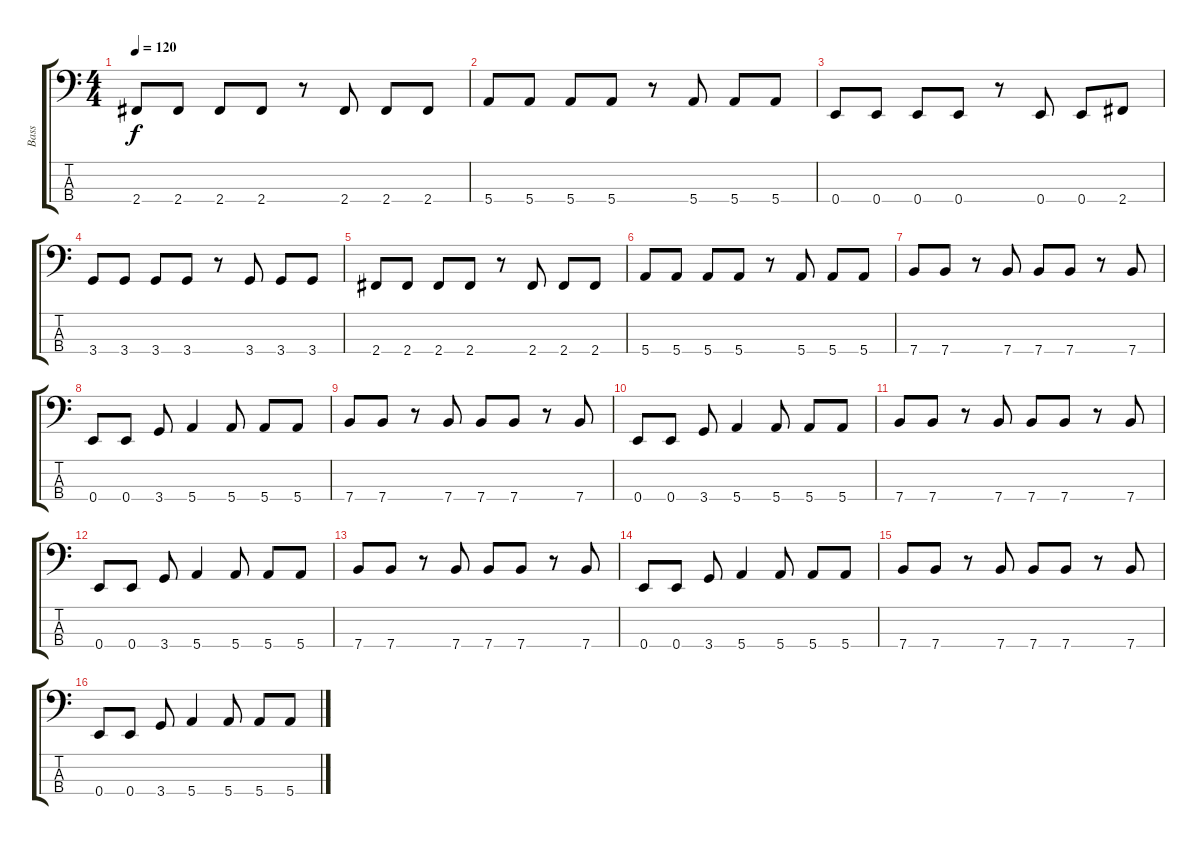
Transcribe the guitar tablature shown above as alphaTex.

\track ("Bass" "Bass") {instrument slapbass2}
\staff {score tabs}
\tuning (G2 D2 A1 E1) {hide}
\ts (4 4)
\tempo 120
\clef f4
\ks c
2.4.8{dy f} 2.4.8 2.4.8 2.4.8 r.8 2.4.8 2.4.8 2.4.8 |
5.4.8 5.4.8 5.4.8 5.4.8 r.8 5.4.8 5.4.8 5.4.8 |
0.4.8 0.4.8 0.4.8 0.4.8 r.8 0.4.8 0.4.8 2.4.8 |
3.4.8 3.4.8 3.4.8 3.4.8 r.8 3.4.8 3.4.8 3.4.8 |
2.4.8 2.4.8 2.4.8 2.4.8 r.8 2.4.8 2.4.8 2.4.8 |
5.4.8 5.4.8 5.4.8 5.4.8 r.8 5.4.8 5.4.8 5.4.8 |
7.4.8 7.4.8 r.8 7.4.8 7.4.8 7.4.8 r.8 7.4.8 |
0.4.8 0.4.8 3.4.8 5.4.4 5.4.8 5.4.8 5.4.8 |
7.4.8 7.4.8 r.8 7.4.8 7.4.8 7.4.8 r.8 7.4.8 |
0.4.8 0.4.8 3.4.8 5.4.4 5.4.8 5.4.8 5.4.8 |
7.4.8 7.4.8 r.8 7.4.8 7.4.8 7.4.8 r.8 7.4.8 |
0.4.8 0.4.8 3.4.8 5.4.4 5.4.8 5.4.8 5.4.8 |
7.4.8 7.4.8 r.8 7.4.8 7.4.8 7.4.8 r.8 7.4.8 |
0.4.8 0.4.8 3.4.8 5.4.4 5.4.8 5.4.8 5.4.8 |
7.4.8 7.4.8 r.8 7.4.8 7.4.8 7.4.8 r.8 7.4.8 |
0.4.8 0.4.8 3.4.8 5.4.4 5.4.8 5.4.8 5.4.8
